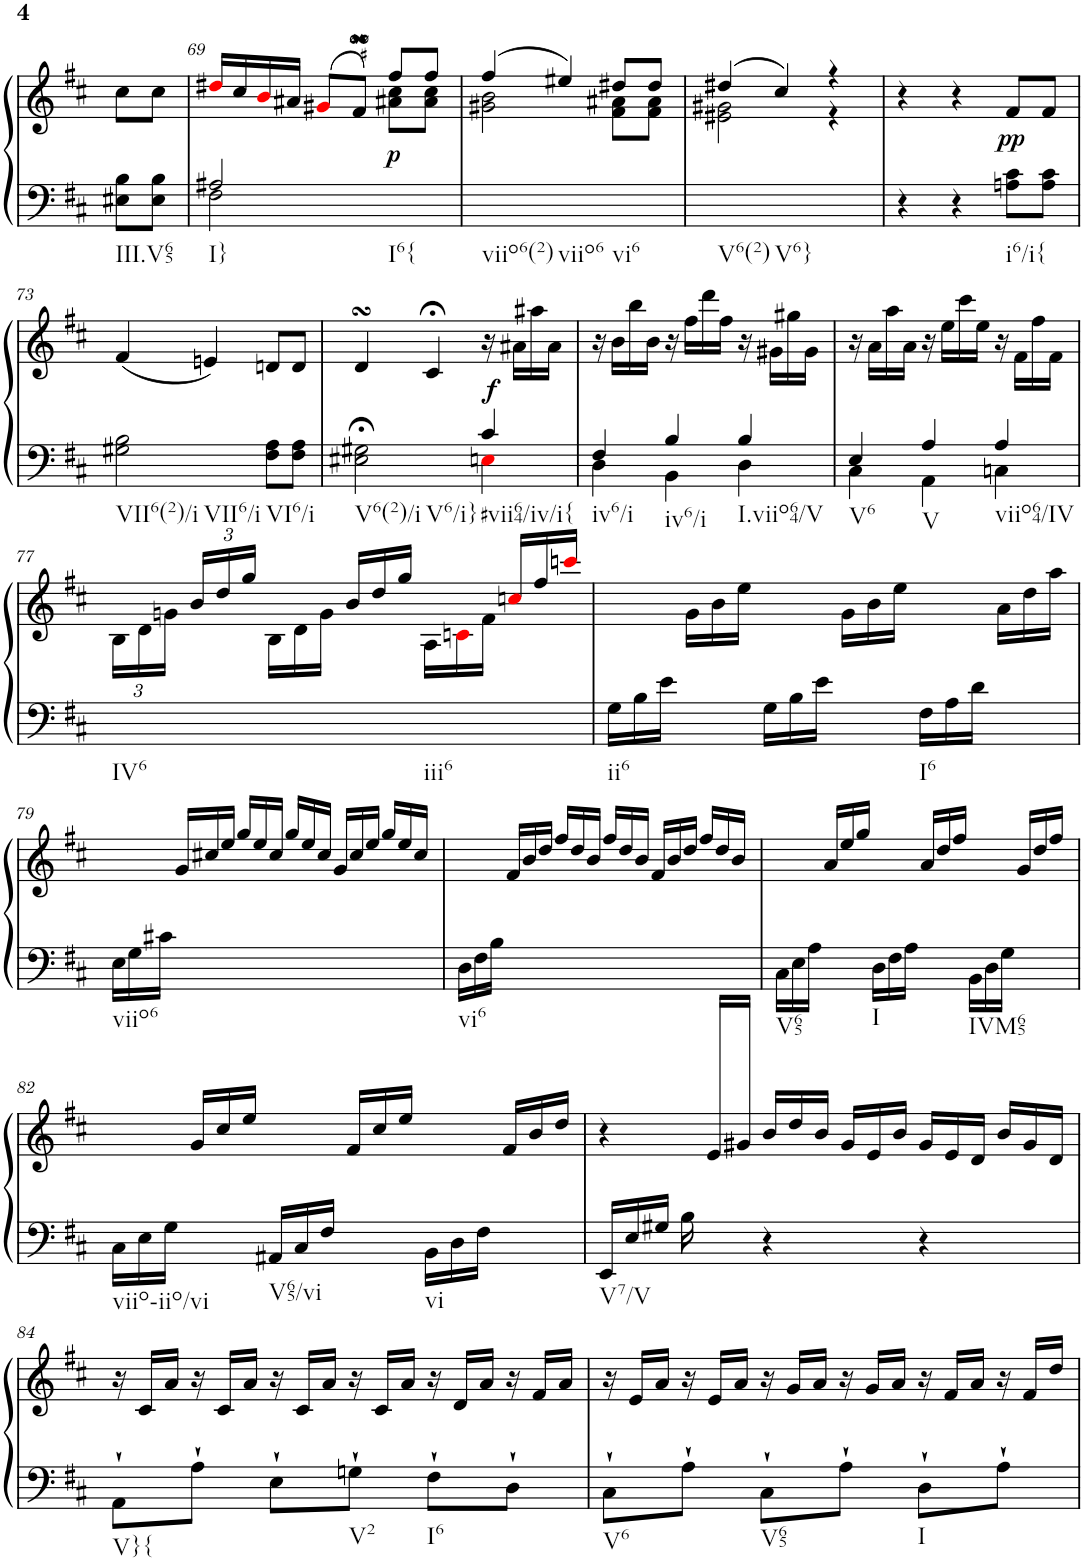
**kern	**kern	**dynam
*part1	*part1	*part1
*staff2	*staff1	*staff1/2
*I"Harpsichord	*	*
*I'Hch.	*	*
!!LO:PB:g=z
*clefF4	*clefG2	*
*k[f#c#]	*k[f#c#]	*
*M3/4	*M3/4	*
=68X2	=68X2	=68X2
!LO:TX:b:t=III.V65	!	!
8E#X\ 8B\L	8cc#\L	.
8E#\ 8B\J	8cc#\J	.
=69	=69	=69
*^	*^	*
!LO:TX:b:t=I}	!	!	!	!
2A#X/	2F#\	16dd#Xi/LL	2ryy	.
.	.	16cc#/	.	.
.	.	16bi/	.	.
.	.	16a#X/JJ	.	.
.	.	(>8g#Xi/L	.	.
.	.	8f#msSsS/J)	.	.
!LO:TX:b:t=I6{	!	!	!	!
!	!	!	!	!LO:DY:b
4ryy	4ryy	8ff#/L	8a#X\ 8cc#\L	p
.	.	8ff#/J	8a#\ 8cc#\J	.
*v	*v	*	*	*
=70	=70	=70	=70
!LO:TX:b:t=viio6(2)	!	!	!
!LO:TX:b:t=viio6	!	!	!
!LO:TX:b:t=vi6	!	!	!
2.ryy	(>4ff#/	2g#X\ 2b\	.
.	4ee#X/)	.	.
.	8dd#X/L	8f#\ 8a#X\L	.
.	8dd#/J	8f#\ 8a#\J	.
=71	=71	=71	=71
!LO:TX:b:t=V6(2)	!	!	!
!LO:TX:b:t=V6}	!	!	!
2.ryy	(>4dd#X/	2e#X\ 2g#X\	.
.	4cc#/)	.	.
.	4r	4r	.
*	*v	*v	*
=72	=72	=72
4r	4r	.
4r	4r	.
!LO:TX:b:t=i6/i{	!	!
!	!	!LO:DY:b
8An\ 8c#\L	8f#/L	pp
8A\ 8c#\J	8f#/J	.
!!LO:LB:g=z
=73	=73	=73
!LO:TX:b:t=VII6(2)/i	!	!
!LO:TX:b:t=VII6/i	!	!
2G#X\ 2B\	(<4f#/	.
.	4en/)	.
!LO:TX:b:t=VI6/i	!	!
8F#\ 8A\L	8dn/L	.
8F#\ 8A\J	8d/J	.
=74	=74	=74
*^	*	*
!LO:TX:b:t=V6(2)/i	!	!	!
!LO:TX:b:t=V6/i}	!	!	!
2E#X\;< 2G#X\;<	2ryy	4dsSSs/	.
.	.	4c#;</	.
!LO:TX:b:t=#vii64/iv/i{	!	!	!
!	!	!	!LO:DY:b
4c#/	4Eni\	16r	f
.	.	16a#X\LL	.
.	.	16aa#X\	.
.	.	16a#\JJ	.
=75	=75	=75	=75
!LO:TX:b:t=iv6/i	!	!	!
4F#/	4D\	16r	.
.	.	16b\LL	.
.	.	16bb\	.
.	.	16b\JJ	.
!LO:TX:b:t=iv6/i	!	!	!
4B/	4BB\	16r	.
.	.	16ff#\LL	.
.	.	16ddd\	.
.	.	16ff#\JJ	.
!LO:TX:b:t=I.viio64/V	!	!	!
4B/	4D\	16r	.
.	.	16g#X\LL	.
.	.	16gg#X\	.
.	.	16g#\JJ	.
=76	=76	=76	=76
!LO:TX:b:t=V6	!	!	!
4E/	4C#\	16r	.
.	.	16a\LL	.
.	.	16aa\	.
.	.	16a\JJ	.
!LO:TX:b:t=V	!	!	!
4A/	4AA\	16r	.
.	.	16ee\LL	.
.	.	16ccc#\	.
.	.	16ee\JJ	.
!LO:TX:b:t=viio64/IV	!	!	!
4A/	4Cn\	16r	.
.	.	16f#\LL	.
.	.	16ff#\	.
.	.	16f#\JJ	.
*v	*v	*	*
!!LO:LB:g=z
=77	=77	=77
*	*Xbrackettup	*
!LO:TX:b:t=IV6	!	!
!LO:TX:b:t=iii6	!	!
2.ryy	24B\LL	.
.	24d\	.
.	24gn\JJ	.
.	24b/LL	.
.	24dd/	.
.	24gg/JJ	.
*	*Xtuplet	*
.	24B\LL	.
.	24d\	.
.	24g\JJ	.
.	24b/LL	.
.	24dd/	.
.	24gg/JJ	.
.	24A\LL	.
.	24cni\	.
.	24f#\JJ	.
.	24ccni/LL	.
.	24ff#/	.
.	24cccni/JJ	.
=78	=78	=78
*Xtuplet	*	*
!LO:TX:b:t=ii6	!	!
24G\LL	8ryy	.
24B\	.	.
24e\JJ	.	.
8ryy	24g\LL	.
.	24b\	.
.	24ee\JJ	.
24G\LL	8ryy	.
24B\	.	.
24e\JJ	.	.
8ryy	24g\LL	.
.	24b\	.
.	24ee\JJ	.
!LO:TX:b:t=I6	!	!
24F#\LL	8ryy	.
24A\	.	.
24d\JJ	.	.
8ryy	24a\LL	.
.	24dd\	.
.	24aa\JJ	.
!!LO:LB:g=z
=79	=79	=79
!LO:TX:b:t=viio6	!	!
24E\LL	8ryy	.
24G\	.	.
24c#X\JJ	.	.
8ryy	24g/LL	.
.	24cc#X/	.
.	24ee/JJ	.
4ryy	24gg/LL	.
.	24ee/	.
.	24cc#/JJ	.
.	24gg/LL	.
.	24ee/	.
.	24cc#/JJ	.
4ryy	24g/LL	.
.	24cc#/	.
.	24ee/JJ	.
.	24gg/LL	.
.	24ee/	.
.	24cc#/JJ	.
=80	=80	=80
!LO:TX:b:t=vi6	!	!
24D\LL	8ryy	.
24F#\	.	.
24B\JJ	.	.
8ryy	24f#/LL	.
.	24b/	.
.	24dd/JJ	.
4ryy	24ff#/LL	.
.	24dd/	.
.	24b/JJ	.
.	24ff#/LL	.
.	24dd/	.
.	24b/JJ	.
4ryy	24f#/LL	.
.	24b/	.
.	24dd/JJ	.
.	24ff#/LL	.
.	24dd/	.
.	24b/JJ	.
=81	=81	=81
!LO:TX:b:t=V65	!	!
24C#\LL	8ryy	.
24E\	.	.
24A\JJ	.	.
8ryy	24a/LL	.
.	24ee/	.
.	24gg/JJ	.
!LO:TX:b:t=I	!	!
24D\LL	8ryy	.
24F#\	.	.
24A\JJ	.	.
8ryy	24a/LL	.
.	24dd/	.
.	24ff#/JJ	.
!LO:TX:b:t=IVM65	!	!
24BB\LL	8ryy	.
24D\	.	.
24G\JJ	.	.
8ryy	24g/LL	.
.	24dd/	.
.	24ff#/JJ	.
!!LO:LB:g=z
=82	=82	=82
!LO:TX:b:t=viio-iio/vi	!	!
24C#\LL	8ryy	.
24E\	.	.
24G\JJ	.	.
8ryy	24g/LL	.
.	24cc#/	.
.	24ee/JJ	.
!LO:TX:b:t=V65/vi	!	!
24AA#X/LL	8ryy	.
24C#/	.	.
24F#/JJ	.	.
8ryy	24f#/LL	.
.	24cc#/	.
.	24ee/JJ	.
!LO:TX:b:t=vi	!	!
24BB\LL	8ryy	.
24D\	.	.
24F#\JJ	.	.
8ryy	24f#/LL	.
.	24b/	.
.	24dd/JJ	.
=83	=83	=83
*	*^	*
!LO:TX:b:t=V7/V	!	!	!
24EE/LL	4r	6ryy	.
24E/	.	.	.
24G#X/JJ	.	.	.
24B\	.	.	.
12ryy	.	24e/LL	.
.	.	24g#X/JJ	.
4r	24b/LL	2ryy	.
.	24dd/	.	.
.	24b/JJ	.	.
.	24g#/LL	.	.
.	24e/	.	.
.	24b/JJ	.	.
4r	24g#/LL	.	.
.	24e/	.	.
.	24d/JJ	.	.
.	24b/LL	.	.
.	24g#/	.	.
.	24d/JJ	.	.
*	*v	*v	*
!!LO:LB:g=z
=84	=84	=84
!LO:TX:b:t=V}{	!	!
8AA`\L	24r	.
.	24c#/LL	.
.	24a/JJ	.
8A`\J	24r	.
.	24c#/LL	.
.	24a/JJ	.
8E`\L	24r	.
.	24c#/LL	.
.	24a/JJ	.
!LO:TX:b:t=V2	!	!
8Gn`\J	24r	.
.	24c#/LL	.
.	24a/JJ	.
!LO:TX:b:t=I6	!	!
8F#`\L	24r	.
.	24d/LL	.
.	24a/JJ	.
8D`\J	24r	.
.	24f#/LL	.
.	24a/JJ	.
=85	=85	=85
!LO:TX:b:t=V6	!	!
8C#`\L	24r	.
.	24e/LL	.
.	24a/JJ	.
8A`\J	24r	.
.	24e/LL	.
.	24a/JJ	.
!LO:TX:b:t=V65	!	!
8C#`\L	24r	.
.	24g/LL	.
.	24a/JJ	.
8A`\J	24r	.
.	24g/LL	.
.	24a/JJ	.
!LO:TX:b:t=I	!	!
8D`\L	24r	.
.	24f#/LL	.
.	24a/JJ	.
8A`\J	24r	.
.	24f#/LL	.
.	24dd/JJ	.
=	=	=
*-	*-	*-
